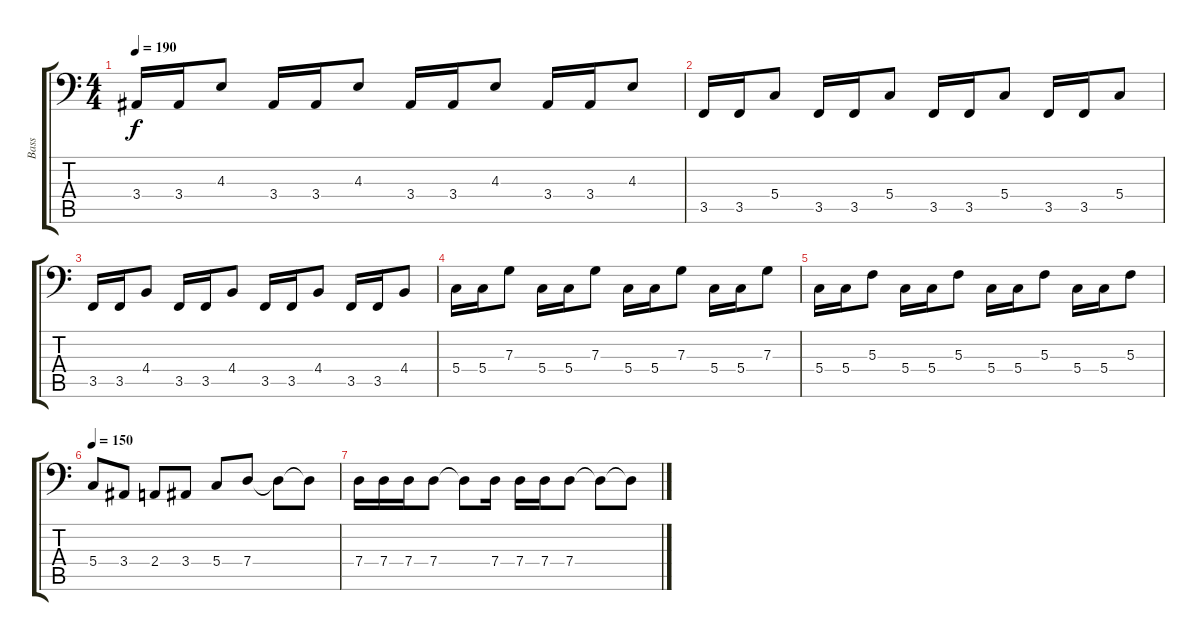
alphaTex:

\track ("Bass" "Bass") {instrument electricbasspick}
\staff {score tabs}
\tuning (Bb2 F2 C2 G1 D1 A0) {hide}
\ts (4 4)
\tempo 190
\clef f4
\ks c
3.4.16{dy f} 3.4.16 4.3.8 3.4.16 3.4.16 4.3.8 3.4.16 3.4.16 4.3.8 3.4.16 3.4.16 4.3.8 |
3.5.16 3.5.16 5.4.8 3.5.16 3.5.16 5.4.8 3.5.16 3.5.16 5.4.8 3.5.16 3.5.16 5.4.8 |
3.5.16 3.5.16 4.4.8 3.5.16 3.5.16 4.4.8 3.5.16 3.5.16 4.4.8 3.5.16 3.5.16 4.4.8 |
5.4.16 5.4.16 7.3.8 5.4.16 5.4.16 7.3.8 5.4.16 5.4.16 7.3.8 5.4.16 5.4.16 7.3.8 |
5.4.16 5.4.16 5.3.8 5.4.16 5.4.16 5.3.8 5.4.16 5.4.16 5.3.8 5.4.16 5.4.16 5.3.8 |
\tempo 150
5.4.8 3.4.8 2.4.8 3.4.8 5.4.8 7.4.8 7.4{t}.8 7.4{t}.8 |
7.4.16 7.4.16 7.4.16 7.4.8 7.4{t}.8 7.4.16 7.4.16 7.4.16 7.4.8 7.4{t}.8 7.4{t}.8
